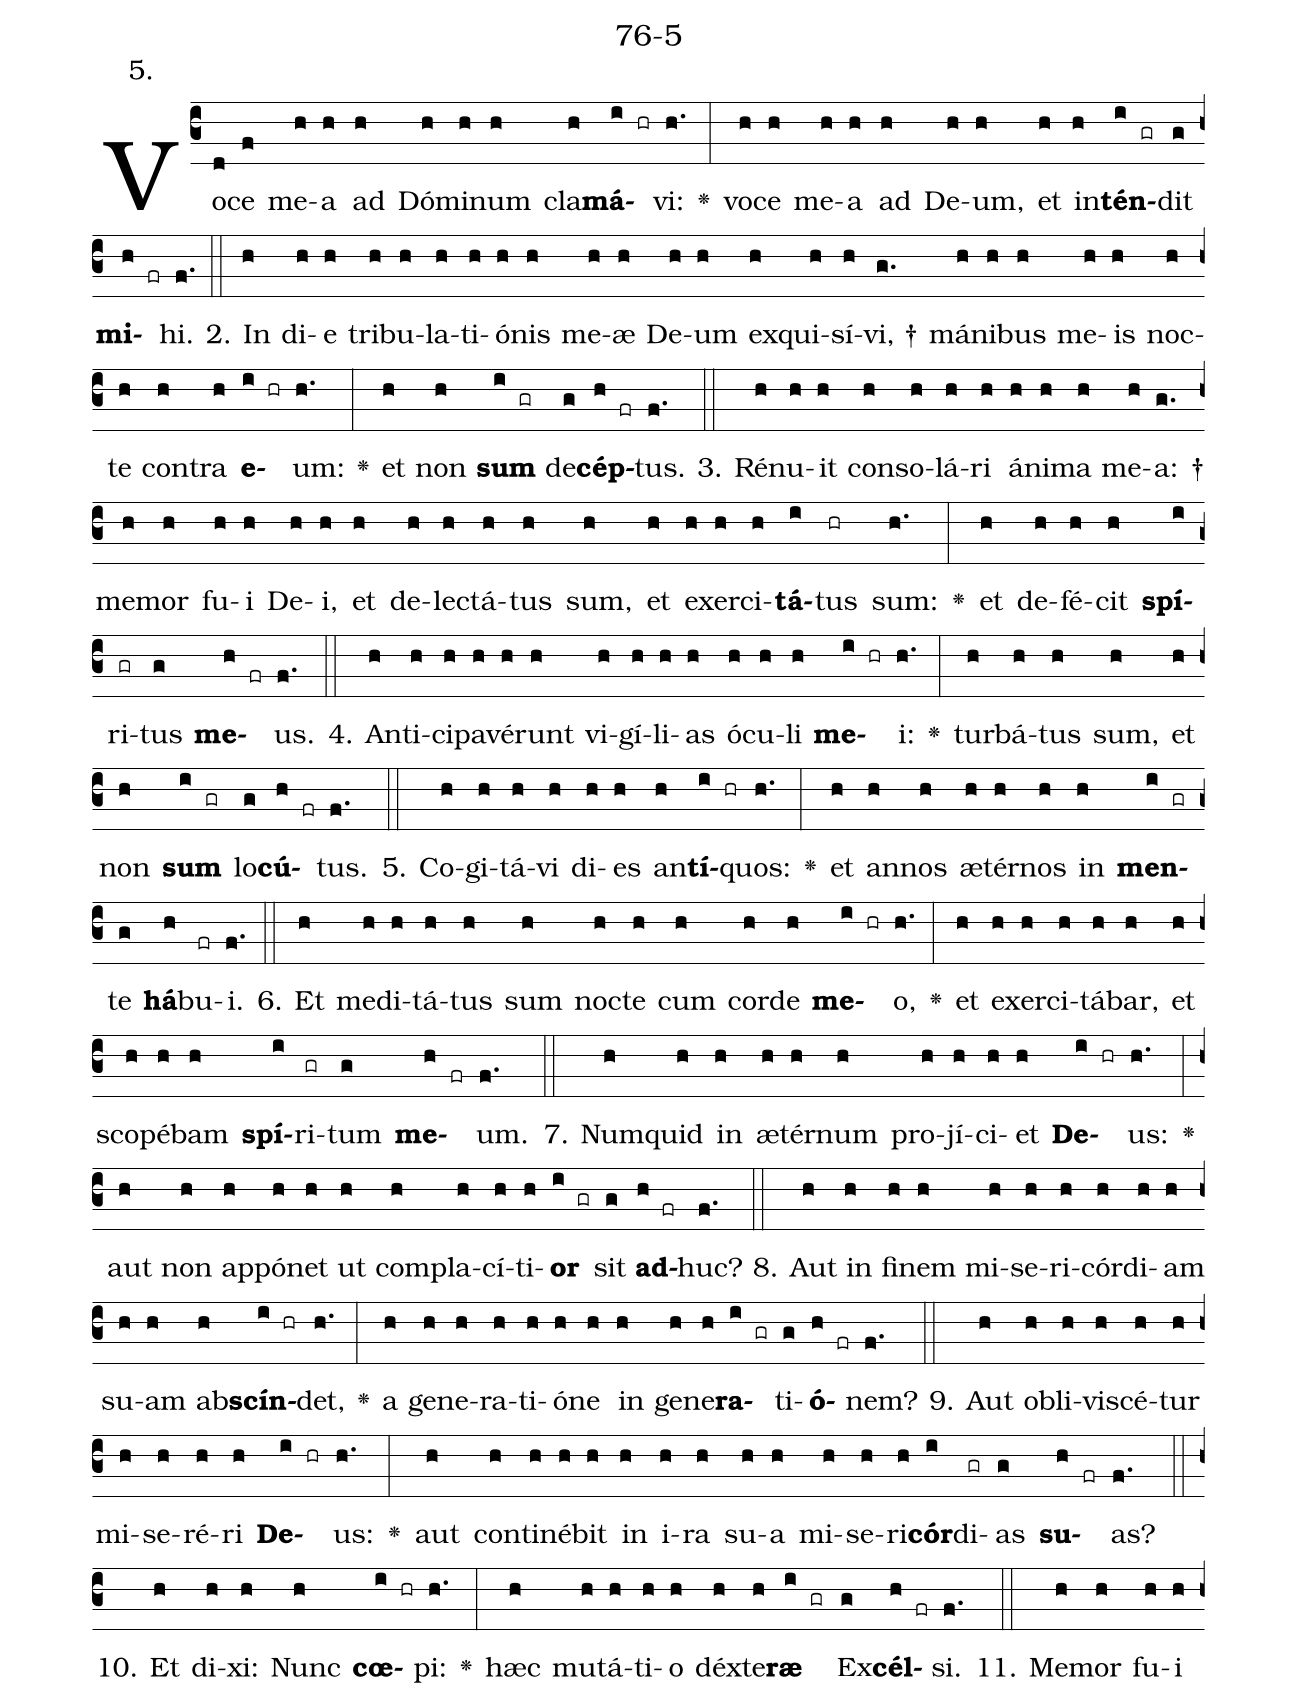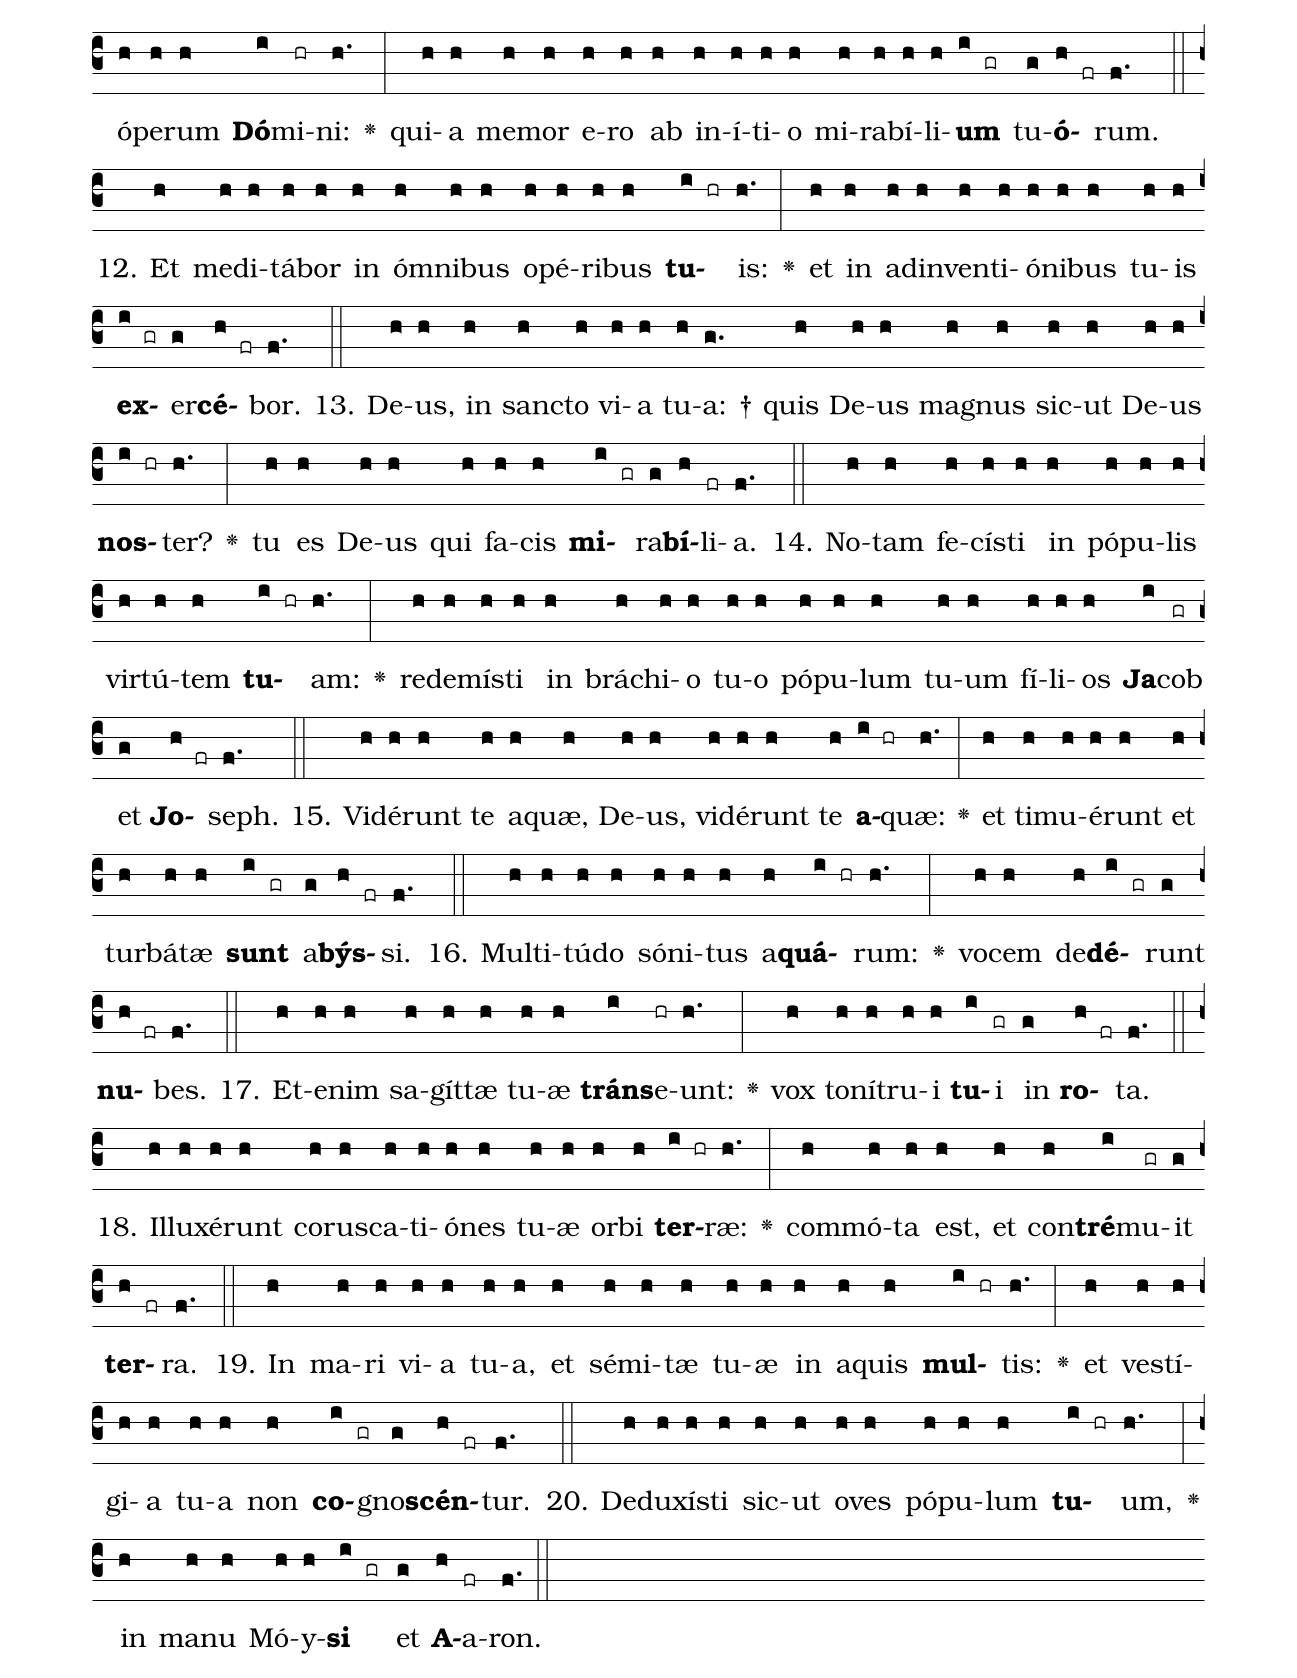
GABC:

name: 76-5;
annotation: 5.;
%%
(c3)Vo(d)ce(f) me(h)a(h) ad(h) Dó(h)mi(h)num(h) cla(h)<b>má</b>(i hr)vi:(h.) <v>\greheightstar</v>(:) vo(h)ce(h) me(h)a(h) ad(h) De(h)um,(h) et(h) in(h)<b>tén</b>(i gr)dit(g) <b>mi</b>(h fr)hi.(f.) (::)
2. In(h) di(h)e(h) tri(h)bu(h)la(h)ti(h)ó(h)nis(h) me(h)æ(h) De(h)um(h) ex(h)qui(h)sí(h)vi, †(g.) má(h)ni(h)bus(h) me(h)is(h) noc(h)te(h) con(h)tra(h) <b>e</b>(i hr)um:(h.) <v>\greheightstar</v>(:) et(h) non(h) <b>sum</b>(i gr) de(g)<b>cép</b>(h fr)tus.(f.) (::)
3. Ré(h)nu(h)it(h) con(h)so(h)lá(h)ri(h) á(h)ni(h)ma(h) me(h)a: †(g.) me(h)mor(h) fu(h)i(h) De(h)i,(h) et(h) de(h)lec(h)tá(h)tus(h) sum,(h) et(h) ex(h)er(h)ci(h)<b>tá</b>(i)tus(hr) sum:(h.) <v>\greheightstar</v>(:) et(h) de(h)fé(h)cit(h) <b>spí</b>(i)ri(gr)tus(g) <b>me</b>(h fr)us.(f.) (::)
4. An(h)ti(h)ci(h)pa(h)vé(h)runt(h) vi(h)gí(h)li(h)as(h) ó(h)cu(h)li(h) <b>me</b>(i hr)i:(h.) <v>\greheightstar</v>(:) tur(h)bá(h)tus(h) sum,(h) et(h) non(h) <b>sum</b>(i gr) lo(g)<b>cú</b>(h fr)tus.(f.) (::)
5. Co(h)gi(h)tá(h)vi(h) di(h)es(h) an(h)<b>tí</b>(i hr)quos:(h.) <v>\greheightstar</v>(:) et(h) an(h)nos(h) æ(h)tér(h)nos(h) in(h) <b>men</b>(i gr)te(g) <b>há</b>(h)bu(fr)i.(f.) (::)
6. Et(h) me(h)di(h)tá(h)tus(h) sum(h) noc(h)te(h) cum(h) cor(h)de(h) <b>me</b>(i hr)o,(h.) <v>\greheightstar</v>(:) et(h) ex(h)er(h)ci(h)tá(h)bar,(h) et(h) sco(h)pé(h)bam(h) <b>spí</b>(i)ri(gr)tum(g) <b>me</b>(h fr)um.(f.) (::)
7. Num(h)quid(h) in(h) æ(h)tér(h)num(h) pro(h)jí(h)ci(h)et(h) <b>De</b>(i hr)us:(h.) <v>\greheightstar</v>(:) aut(h) non(h) ap(h)pó(h)net(h) ut(h) com(h)pla(h)cí(h)ti(h)<b>or</b>(i gr) sit(g) <b>ad</b>(h fr)huc?(f.) (::)
8. Aut(h) in(h) fi(h)nem(h) mi(h)se(h)ri(h)cór(h)di(h)am(h) su(h)am(h) ab(h)<b>scín</b>(i hr)det,(h.) <v>\greheightstar</v>(:) a(h) ge(h)ne(h)ra(h)ti(h)ó(h)ne(h) in(h) ge(h)ne(h)<b>ra</b>(i gr)ti(g)<b>ó</b>(h fr)nem?(f.) (::)
9. Aut(h) ob(h)li(h)vi(h)scé(h)tur(h) mi(h)se(h)ré(h)ri(h) <b>De</b>(i hr)us:(h.) <v>\greheightstar</v>(:) aut(h) con(h)ti(h)né(h)bit(h) in(h) i(h)ra(h) su(h)a(h) mi(h)se(h)ri(h)<b>cór</b>(i)di(gr)as(g) <b>su</b>(h fr)as?(f.) (::)
10. Et(h) di(h)xi:(h) Nunc(h) <b>cœ</b>(i hr)pi:(h.) <v>\greheightstar</v>(:) hæc(h) mu(h)tá(h)ti(h)o(h) déx(h)te(h)<b>ræ</b>(i gr) Ex(g)<b>cél</b>(h fr)si.(f.) (::)
11. Me(h)mor(h) fu(h)i(h) ó(h)pe(h)rum(h) <b>Dó</b>(i)mi(hr)ni:(h.) <v>\greheightstar</v>(:) qui(h)a(h) me(h)mor(h) e(h)ro(h) ab(h) in(h)í(h)ti(h)o(h) mi(h)ra(h)bí(h)li(h)<b>um</b>(i gr) tu(g)<b>ó</b>(h fr)rum.(f.) (::)
12. Et(h) me(h)di(h)tá(h)bor(h) in(h) óm(h)ni(h)bus(h) o(h)pé(h)ri(h)bus(h) <b>tu</b>(i hr)is:(h.) <v>\greheightstar</v>(:) et(h) in(h) ad(h)in(h)ven(h)ti(h)ó(h)ni(h)bus(h) tu(h)is(h) <b>ex</b>(i gr)er(g)<b>cé</b>(h fr)bor.(f.) (::)
13. De(h)us,(h) in(h) sanc(h)to(h) vi(h)a(h) tu(h)a: †(g.) quis(h) De(h)us(h) ma(h)gnus(h) sic(h)ut(h) De(h)us(h) <b>nos</b>(i hr)ter?(h.) <v>\greheightstar</v>(:) tu(h) es(h) De(h)us(h) qui(h) fa(h)cis(h) <b>mi</b>(i gr)ra(g)<b>bí</b>(h)li(fr)a.(f.) (::)
14. No(h)tam(h) fe(h)cís(h)ti(h) in(h) pó(h)pu(h)lis(h) vir(h)tú(h)tem(h) <b>tu</b>(i hr)am:(h.) <v>\greheightstar</v>(:) red(h)e(h)mís(h)ti(h) in(h) brá(h)chi(h)o(h) tu(h)o(h) pó(h)pu(h)lum(h) tu(h)um(h) fí(h)li(h)os(h) <b>Ja</b>(i)cob(gr) et(g) <b>Jo</b>(h fr)seph.(f.) (::)
15. Vi(h)dé(h)runt(h) te(h) a(h)quæ,(h) De(h)us,(h) vi(h)dé(h)runt(h) te(h) <b>a</b>(i hr)quæ:(h.) <v>\greheightstar</v>(:) et(h) ti(h)mu(h)é(h)runt(h) et(h) tur(h)bá(h)tæ(h) <b>sunt</b>(i gr) a(g)<b>býs</b>(h fr)si.(f.) (::)
16. Mul(h)ti(h)tú(h)do(h) só(h)ni(h)tus(h) a(h)<b>quá</b>(i hr)rum:(h.) <v>\greheightstar</v>(:) vo(h)cem(h) de(h)<b>dé</b>(i gr)runt(g) <b>nu</b>(h fr)bes.(f.) (::)
17. Et(h)e(h)nim(h) sa(h)gít(h)tæ(h) tu(h)æ(h) <b>tráns</b>(i)e(hr)unt:(h.) <v>\greheightstar</v>(:) vox(h) to(h)ní(h)tru(h)i(h) <b>tu</b>(i)i(gr) in(g) <b>ro</b>(h fr)ta.(f.) (::)
18. Il(h)lu(h)xé(h)runt(h) co(h)rus(h)ca(h)ti(h)ó(h)nes(h) tu(h)æ(h) or(h)bi(h) <b>ter</b>(i hr)ræ:(h.) <v>\greheightstar</v>(:) com(h)mó(h)ta(h) est,(h) et(h) con(h)<b>tré</b>(i)mu(gr)it(g) <b>ter</b>(h fr)ra.(f.) (::)
19. In(h) ma(h)ri(h) vi(h)a(h) tu(h)a,(h) et(h) sé(h)mi(h)tæ(h) tu(h)æ(h) in(h) a(h)quis(h) <b>mul</b>(i hr)tis:(h.) <v>\greheightstar</v>(:) et(h) ves(h)tí(h)gi(h)a(h) tu(h)a(h) non(h) <b>co</b>(i gr)gno(g)<b>scén</b>(h fr)tur.(f.) (::)
20. De(h)du(h)xís(h)ti(h) sic(h)ut(h) o(h)ves(h) pó(h)pu(h)lum(h) <b>tu</b>(i hr)um,(h.) <v>\greheightstar</v>(:) in(h) ma(h)nu(h) Mó(h)y(h)<b>si</b>(i gr) et(g) <b>A</b>(h)a(fr)ron.(f.) (::)
